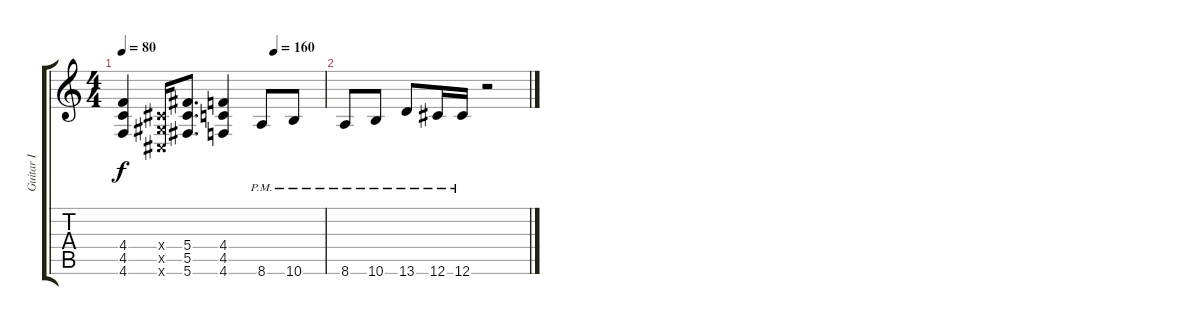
\track ("Guitar I" "Guitar I") {instrument distortionguitar}
\staff {score tabs}
\tuning (Eb4 Bb3 Gb3 Db3 Ab2 Db2) {hide}
\ts (4 4)
\tempo 80
\tempo (160 0.75)
\clef g2
\ks c
(4.4 4.5 4.6).4{dy f} (0.4{x} 0.5{x} 0.6{x}).16 (5.4 5.5 5.6).8{d} (4.4 4.5 4.6).4 8.6{pm}.8 10.6{pm}.8 |
8.6{pm}.8 10.6{pm}.8 13.6{pm}.8 12.6{pm}.16 12.6{pm}.16 r.2
